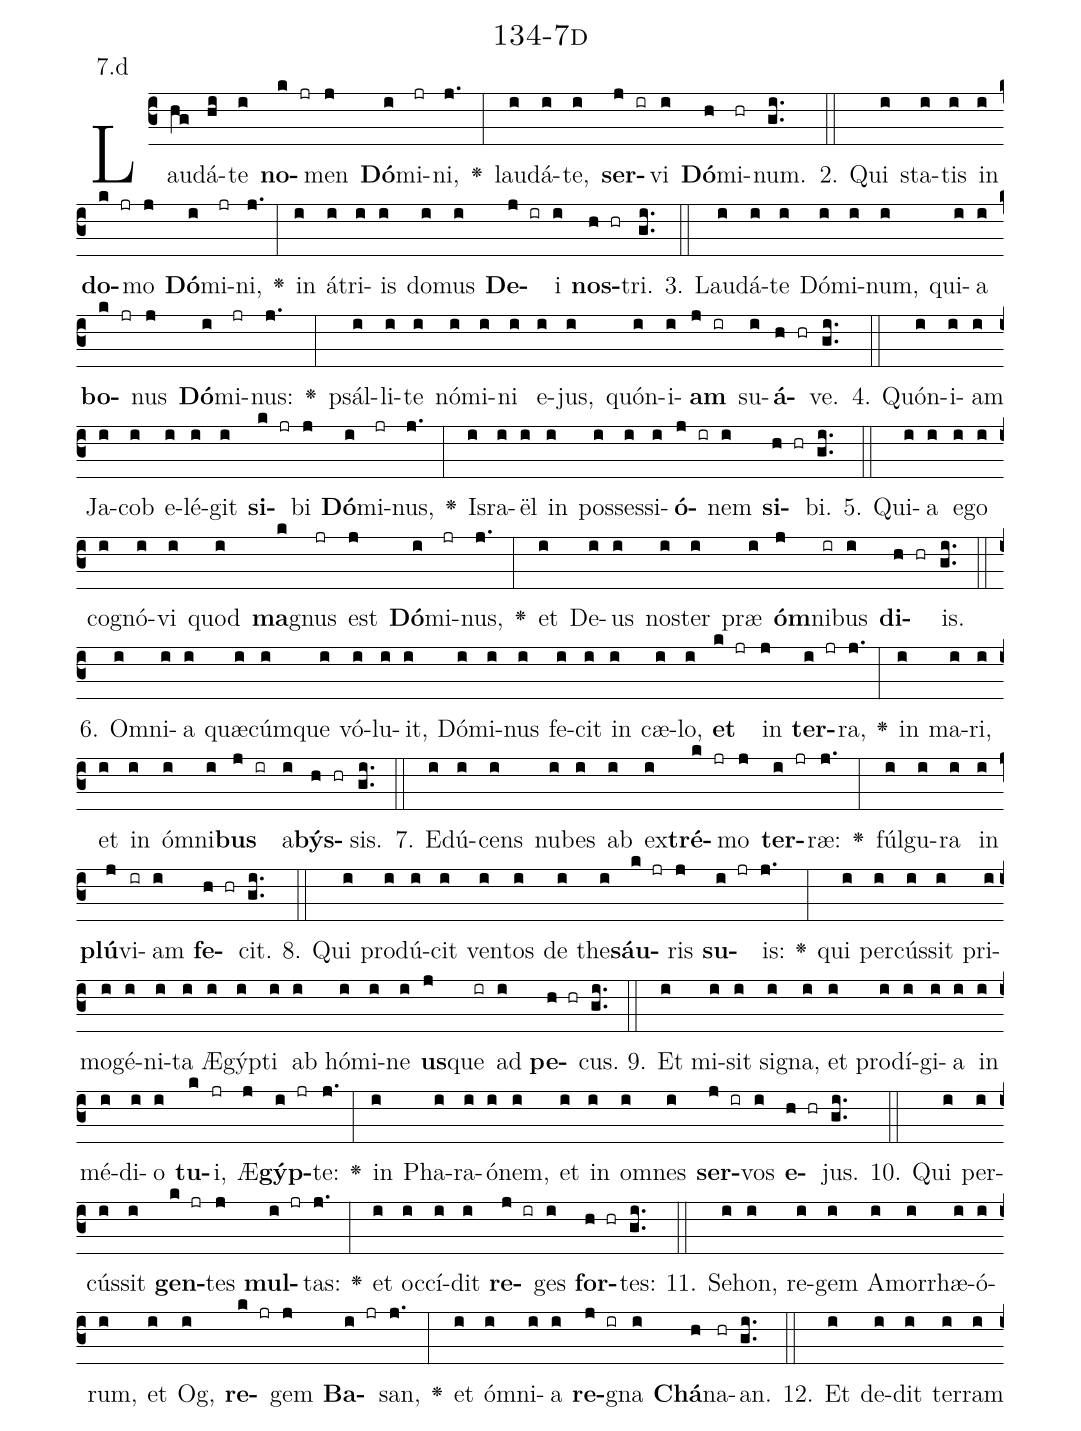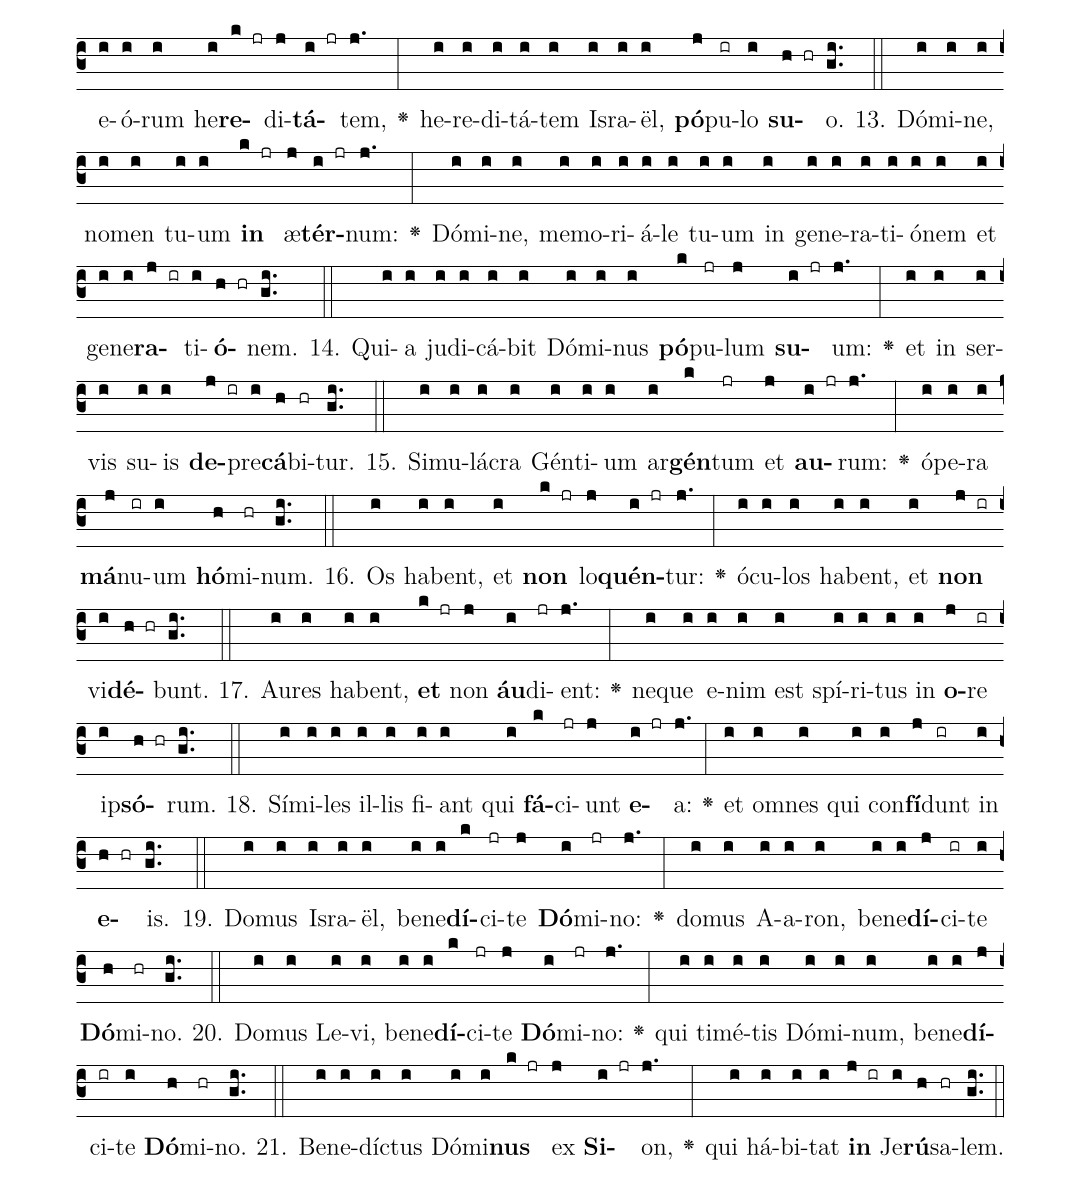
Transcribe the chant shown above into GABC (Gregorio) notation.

name: 134-7d;
annotation: 7.d;
%%
(c3)Lau(hg)dá(hi)te(i) <b>no</b>(k jr)men(j) <b>Dó</b>(i)mi(jr)ni,(j.) <v>\greheightstar</v>(:) lau(i)dá(i)te,(i) <b>ser</b>(j ir)vi(i) <b>Dó</b>(h)mi(hr)num.(gi..) (::)
2. Qui(i) sta(i)tis(i) in(i) <b>do</b>(k jr)mo(j) <b>Dó</b>(i)mi(jr)ni,(j.) <v>\greheightstar</v>(:) in(i) á(i)tri(i)is(i) do(i)mus(i) <b>De</b>(j ir)i(i) <b>nos</b>(h hr)tri.(gi..) (::)
3. Lau(i)dá(i)te(i) Dó(i)mi(i)num,(i) qui(i)a(i) <b>bo</b>(k jr)nus(j) <b>Dó</b>(i)mi(jr)nus:(j.) <v>\greheightstar</v>(:) psál(i)li(i)te(i) nó(i)mi(i)ni(i) e(i)jus,(i) quón(i)i(i)<b>am</b>(j ir) su(i)<b>á</b>(h hr)ve.(gi..) (::)
4. Quón(i)i(i)am(i) Ja(i)cob(i) e(i)lé(i)git(i) <b>si</b>(k jr)bi(j) <b>Dó</b>(i)mi(jr)nus,(j.) <v>\greheightstar</v>(:) Is(i)ra(i)ël(i) in(i) pos(i)ses(i)si(i)<b>ó</b>(j ir)nem(i) <b>si</b>(h hr)bi.(gi..) (::)
5. Qui(i)a(i) e(i)go(i) co(i)gnó(i)vi(i) quod(i) <b>ma</b>(k)gnus(jr) est(j) <b>Dó</b>(i)mi(jr)nus,(j.) <v>\greheightstar</v>(:) et(i) De(i)us(i) nos(i)ter(i) præ(i) <b>óm</b>(j)ni(ir)bus(i) <b>di</b>(h hr)is.(gi..) (::)
6. Om(i)ni(i)a(i) quæ(i)cúm(i)que(i) vó(i)lu(i)it,(i) Dó(i)mi(i)nus(i) fe(i)cit(i) in(i) cæ(i)lo,(i) <b>et</b>(k jr) in(j) <b>ter</b>(i jr)ra,(j.) <v>\greheightstar</v>(:) in(i) ma(i)ri,(i) et(i) in(i) óm(i)ni(i)<b>bus</b>(j ir) a(i)<b>býs</b>(h hr)sis.(gi..) (::)
7. E(i)dú(i)cens(i) nu(i)bes(i) ab(i) ex(i)<b>tré</b>(k jr)mo(j) <b>ter</b>(i jr)ræ:(j.) <v>\greheightstar</v>(:) fúl(i)gu(i)ra(i) in(i) <b>plú</b>(j)vi(ir)am(i) <b>fe</b>(h hr)cit.(gi..) (::)
8. Qui(i) pro(i)dú(i)cit(i) ven(i)tos(i) de(i) the(i)<b>sáu</b>(k jr)ris(j) <b>su</b>(i jr)is:(j.) <v>\greheightstar</v>(:) qui(i) per(i)cús(i)sit(i) pri(i)mo(i)gé(i)ni(i)ta(i) Æ(i)gýp(i)ti(i) ab(i) hó(i)mi(i)ne(i) <b>us</b>(j)que(ir) ad(i) <b>pe</b>(h hr)cus.(gi..) (::)
9. Et(i) mi(i)sit(i) si(i)gna,(i) et(i) prod(i)í(i)gi(i)a(i) in(i) mé(i)di(i)o(i) <b>tu</b>(k)i,(jr) Æ(j)<b>gýp</b>(i jr)te:(j.) <v>\greheightstar</v>(:) in(i) Pha(i)ra(i)ó(i)nem,(i) et(i) in(i) om(i)nes(i) <b>ser</b>(j ir)vos(i) <b>e</b>(h hr)jus.(gi..) (::)
10. Qui(i) per(i)cús(i)sit(i) <b>gen</b>(k jr)tes(j) <b>mul</b>(i jr)tas:(j.) <v>\greheightstar</v>(:) et(i) oc(i)cí(i)dit(i) <b>re</b>(j ir)ges(i) <b>for</b>(h hr)tes:(gi..) (::)
11. Se(i)hon,(i) re(i)gem(i) A(i)mor(i)rhæ(i)ó(i)rum,(i) et(i) Og,(i) <b>re</b>(k jr)gem(j) <b>Ba</b>(i jr)san,(j.) <v>\greheightstar</v>(:) et(i) óm(i)ni(i)a(i) <b>re</b>(j ir)gna(i) <b>Chá</b>(h)na(hr)an.(gi..) (::)
12. Et(i) de(i)dit(i) ter(i)ram(i) e(i)ó(i)rum(i) he(i)<b>re</b>(k jr)di(j)<b>tá</b>(i jr)tem,(j.) <v>\greheightstar</v>(:) he(i)re(i)di(i)tá(i)tem(i) Is(i)ra(i)ël,(i) <b>pó</b>(j)pu(ir)lo(i) <b>su</b>(h hr)o.(gi..) (::)
13. Dó(i)mi(i)ne,(i) no(i)men(i) tu(i)um(i) <b>in</b>(k jr) æ(j)<b>tér</b>(i jr)num:(j.) <v>\greheightstar</v>(:) Dó(i)mi(i)ne,(i) me(i)mo(i)ri(i)á(i)le(i) tu(i)um(i) in(i) ge(i)ne(i)ra(i)ti(i)ó(i)nem(i) et(i) ge(i)ne(i)<b>ra</b>(j ir)ti(i)<b>ó</b>(h hr)nem.(gi..) (::)
14. Qui(i)a(i) ju(i)di(i)cá(i)bit(i) Dó(i)mi(i)nus(i) <b>pó</b>(k)pu(jr)lum(j) <b>su</b>(i jr)um:(j.) <v>\greheightstar</v>(:) et(i) in(i) ser(i)vis(i) su(i)is(i) <b>de</b>(j ir)pre(i)<b>cá</b>(h)bi(hr)tur.(gi..) (::)
15. Si(i)mu(i)lá(i)cra(i) Gén(i)ti(i)um(i) ar(i)<b>gén</b>(k)tum(jr) et(j) <b>au</b>(i jr)rum:(j.) <v>\greheightstar</v>(:) ó(i)pe(i)ra(i) <b>má</b>(j)nu(ir)um(i) <b>hó</b>(h)mi(hr)num.(gi..) (::)
16. Os(i) ha(i)bent,(i) et(i) <b>non</b>(k jr) lo(j)<b>quén</b>(i jr)tur:(j.) <v>\greheightstar</v>(:) ó(i)cu(i)los(i) ha(i)bent,(i) et(i) <b>non</b>(j ir) vi(i)<b>dé</b>(h hr)bunt.(gi..) (::)
17. Au(i)res(i) ha(i)bent,(i) <b>et</b>(k jr) non(j) <b>áu</b>(i)di(jr)ent:(j.) <v>\greheightstar</v>(:) ne(i)que(i) e(i)nim(i) est(i) spí(i)ri(i)tus(i) in(i) <b>o</b>(j)re(ir) ip(i)<b>só</b>(h hr)rum.(gi..) (::)
18. Sí(i)mi(i)les(i) il(i)lis(i) fi(i)ant(i) qui(i) <b>fá</b>(k)ci(jr)unt(j) <b>e</b>(i jr)a:(j.) <v>\greheightstar</v>(:) et(i) om(i)nes(i) qui(i) con(i)<b>fí</b>(j)dunt(ir) in(i) <b>e</b>(h hr)is.(gi..) (::)
19. Do(i)mus(i) Is(i)ra(i)ël,(i) be(i)ne(i)<b>dí</b>(k)ci(jr)te(j) <b>Dó</b>(i)mi(jr)no:(j.) <v>\greheightstar</v>(:) do(i)mus(i) A(i)a(i)ron,(i) be(i)ne(i)<b>dí</b>(j)ci(ir)te(i) <b>Dó</b>(h)mi(hr)no.(gi..) (::)
20. Do(i)mus(i) Le(i)vi,(i) be(i)ne(i)<b>dí</b>(k)ci(jr)te(j) <b>Dó</b>(i)mi(jr)no:(j.) <v>\greheightstar</v>(:) qui(i) ti(i)mé(i)tis(i) Dó(i)mi(i)num,(i) be(i)ne(i)<b>dí</b>(j)ci(ir)te(i) <b>Dó</b>(h)mi(hr)no.(gi..) (::)
21. Be(i)ne(i)díc(i)tus(i) Dó(i)mi(i)<b>nus</b>(k jr) ex(j) <b>Si</b>(i jr)on,(j.) <v>\greheightstar</v>(:) qui(i) há(i)bi(i)tat(i) <b>in</b>(j ir) Je(i)<b>rú</b>(h)sa(hr)lem.(gi..) (::)
